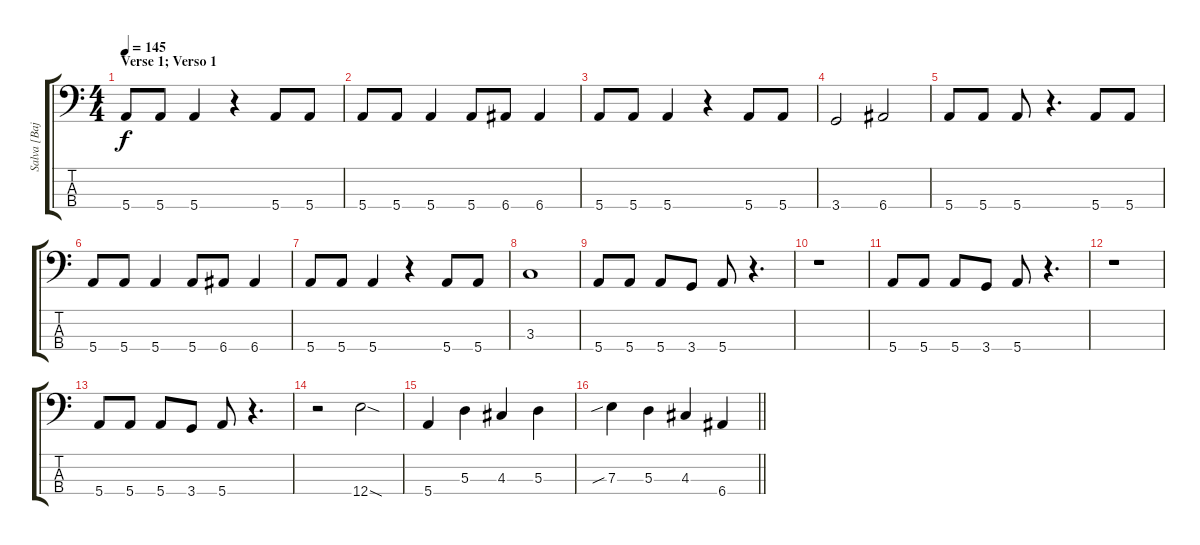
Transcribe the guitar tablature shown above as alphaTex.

\track ("Salva [Bajo]" "Salva [Baj") {instrument electricbassfinger}
\staff {score tabs}
\tuning (G2 D2 A1 E1) {hide}
\ts (4 4)
\section ("" "Verse 1; Verso 1")
\tempo 145
\clef f4
\ks c
5.4.8{dy f} 5.4.8 5.4.4 r.4 5.4.8 5.4.8 |
5.4.8 5.4.8 5.4.4 5.4.8 6.4.8 6.4.4 |
5.4.8 5.4.8 5.4.4 r.4 5.4.8 5.4.8 |
3.4.2 6.4.2 |
5.4.8 5.4.8 5.4.8 r.4{d} 5.4.8 5.4.8 |
5.4.8 5.4.8 5.4.4 5.4.8 6.4.8 6.4.4 |
5.4.8 5.4.8 5.4.4 r.4 5.4.8 5.4.8 |
3.3.1 |
5.4.8 5.4.8 5.4.8 3.4.8 5.4.8 r.4{d} |
r.1 |
5.4.8 5.4.8 5.4.8 3.4.8 5.4.8 r.4{d} |
r.1 |
5.4.8 5.4.8 5.4.8 3.4.8 5.4.8 r.4{d} |
r.2 12.4{sod}.2 |
5.4.4 5.3.4 4.3.4 5.3.4 |
\barLineRight lightlight
7.3{sib}.4 5.3.4 4.3.4 6.4.4
